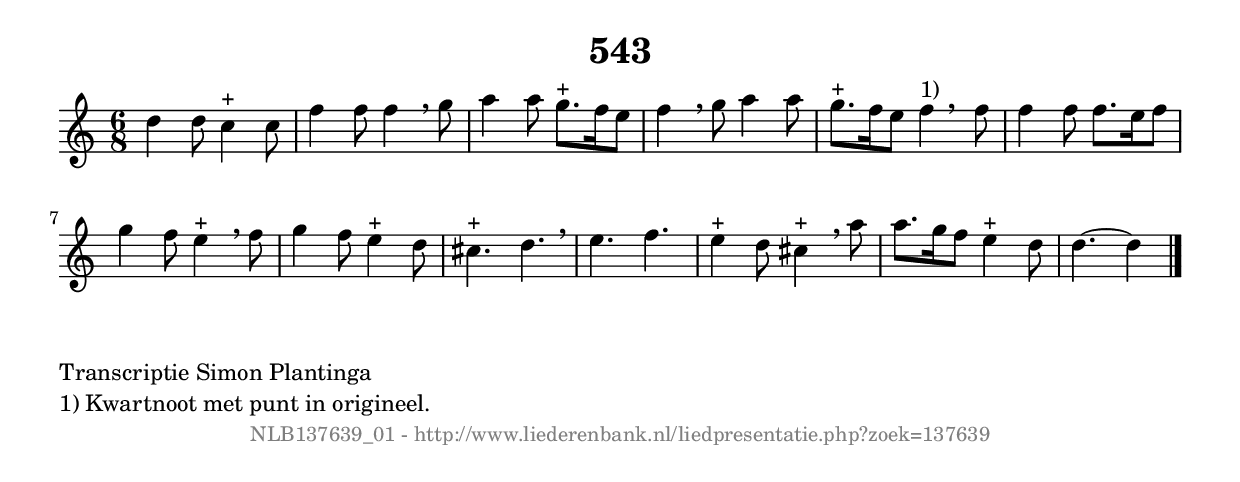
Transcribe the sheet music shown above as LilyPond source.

%
% produced by wce2krn 1.64 (7 June 2014)
%
\version"2.16"
#(append! paper-alist '(("long" . (cons (* 210 mm) (* 2000 mm)))))
#(set-default-paper-size "long")
sb = {\breathe}
mBreak = {\breathe }
bBreak = {\breathe }
x = {\once\override NoteHead #'style = #'cross }
gl=\glissando
itime={\override Staff.TimeSignature #'stencil = ##f }
ficta = {\once\set suggestAccidentals = ##t}
fine = {\once\override Score.RehearsalMark #'self-alignment-X = #1 \mark \markup {\italic{Fine}}}
dc = {\once\override Score.RehearsalMark #'self-alignment-X = #1 \mark \markup {\italic{D.C.}}}
dcf = {\once\override Score.RehearsalMark #'self-alignment-X = #1 \mark \markup {\italic{D.C. al Fine}}}
dcc = {\once\override Score.RehearsalMark #'self-alignment-X = #1 \mark \markup {\italic{D.C. al Coda}}}
ds = {\once\override Score.RehearsalMark #'self-alignment-X = #1 \mark \markup {\italic{D.S.}}}
dsf = {\once\override Score.RehearsalMark #'self-alignment-X = #1 \mark \markup {\italic{D.S. al Fine}}}
dsc = {\once\override Score.RehearsalMark #'self-alignment-X = #1 \mark \markup {\italic{D.S. al Coda}}}
pv = {\set Score.repeatCommands = #'((volta "1"))}
sv = {\set Score.repeatCommands = #'((volta "2"))}
tv = {\set Score.repeatCommands = #'((volta "3"))}
qv = {\set Score.repeatCommands = #'((volta "4"))}
xv = {\set Score.repeatCommands = #'((volta #f))}
\header{ tagline = ""
title = "543"
}
\score {{
\key d \dorian
\relative g'
{
\set melismaBusyProperties = #'()
\time 6/8
\tempo 4=120
\override Score.MetronomeMark #'transparent = ##t
\override Score.RehearsalMark #'break-visibility = #(vector #t #t #f)
d'4 d8 c4^"+" c8 | f4 f8 f4 \sb g8 | a4 a8 g8.^"+" f16 e8 | f4 \sb g8 a4 a8 | g8.^"+" f16 e8 f4^"1)" \bar ":|:" \bBreak
f8 | f4 f8 f8. e16 f8 | g4 f8 e4^"+" \sb f8 | g4 f8 e4^"+" d8 | cis4.^"+" d4. | \mBreak \bar "|"
e4. f4. | e4^"+" d8 cis4^"+" \sb a'8 | a8. g16 f8 e4^"+" d8 | d4.~ d4 \bar "|."
 }}
 \midi { }
 \layout {
            indent = 0.0\cm
}
}
\markup { \wordwrap-string #" 
Transcriptie Simon Plantinga

1) Kwartnoot met punt in origineel.
"}
\markup { \vspace #0 } \markup { \with-color #grey \fill-line { \center-column { \smaller "NLB137639_01 - http://www.liederenbank.nl/liedpresentatie.php?zoek=137639" } } }
